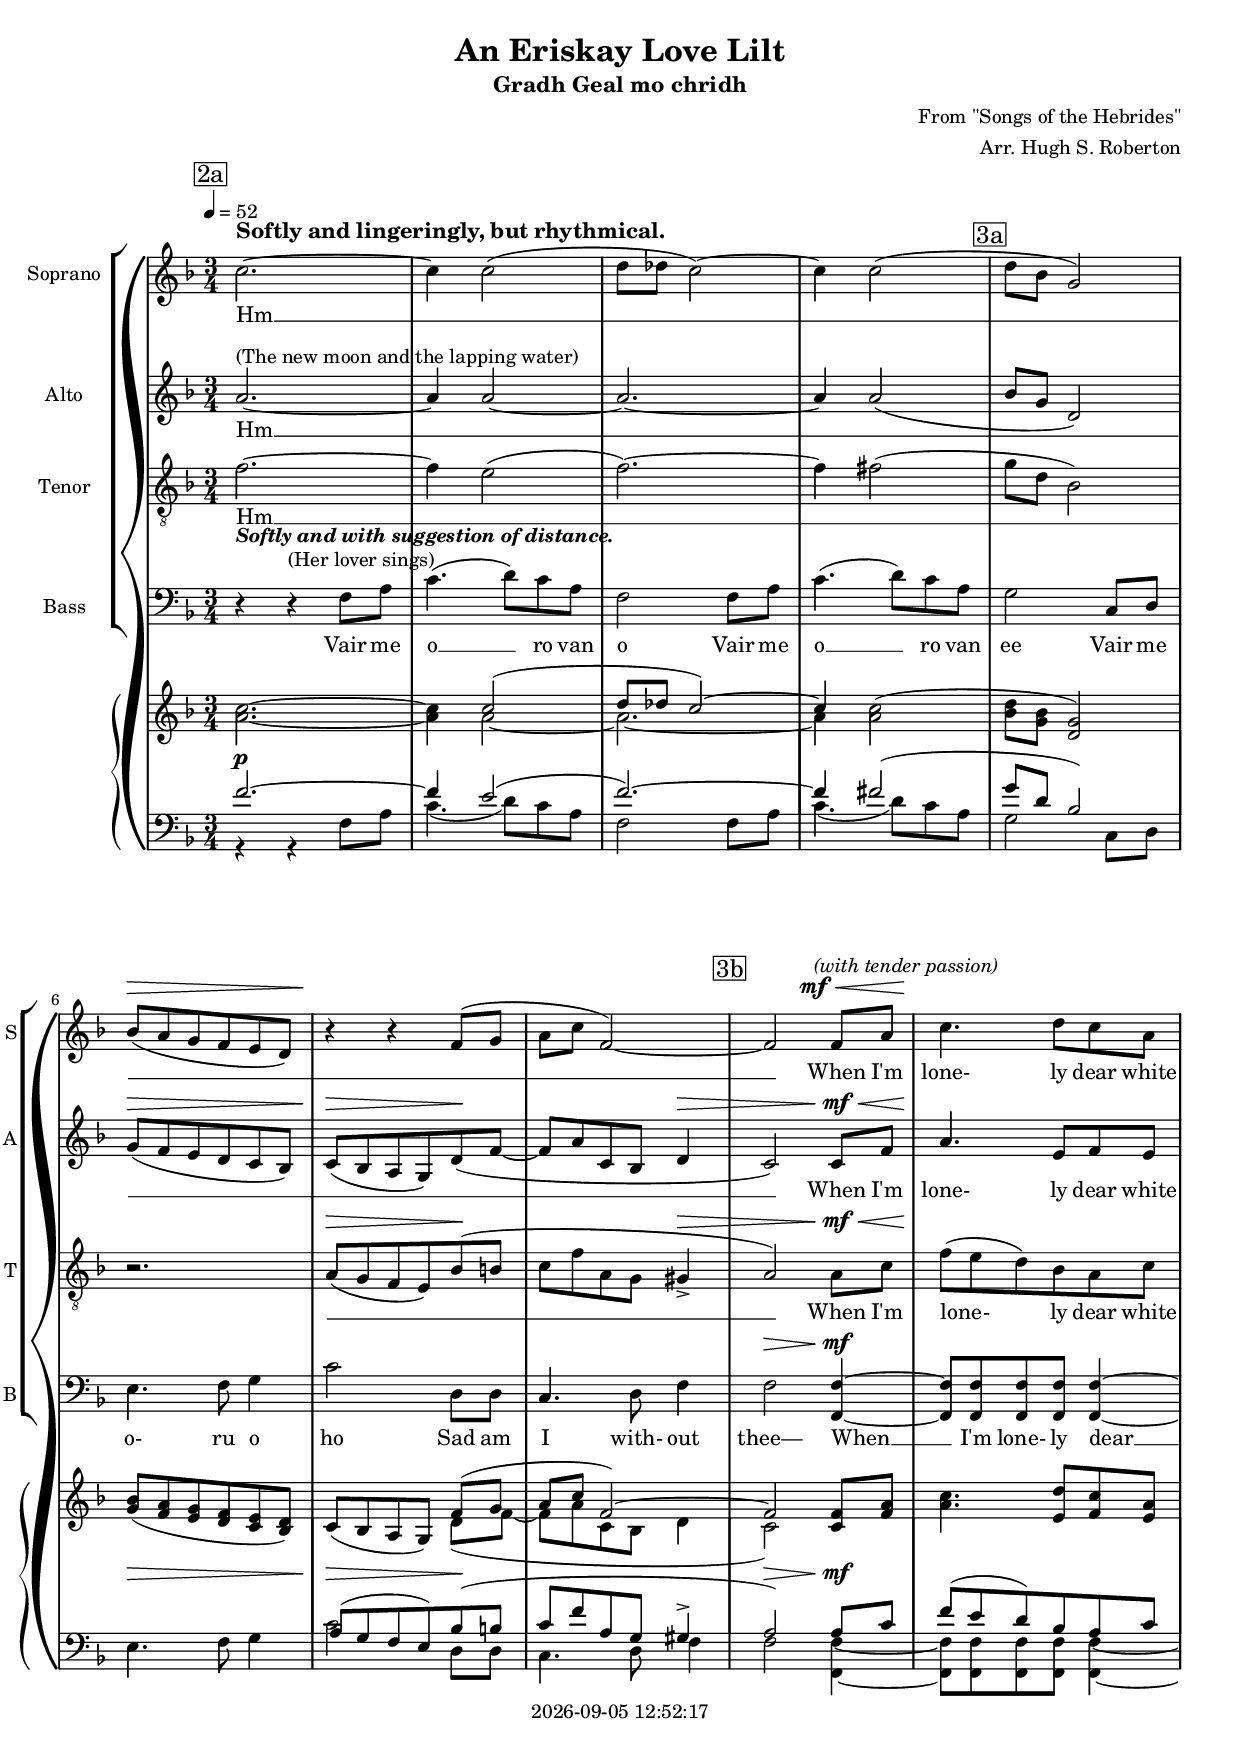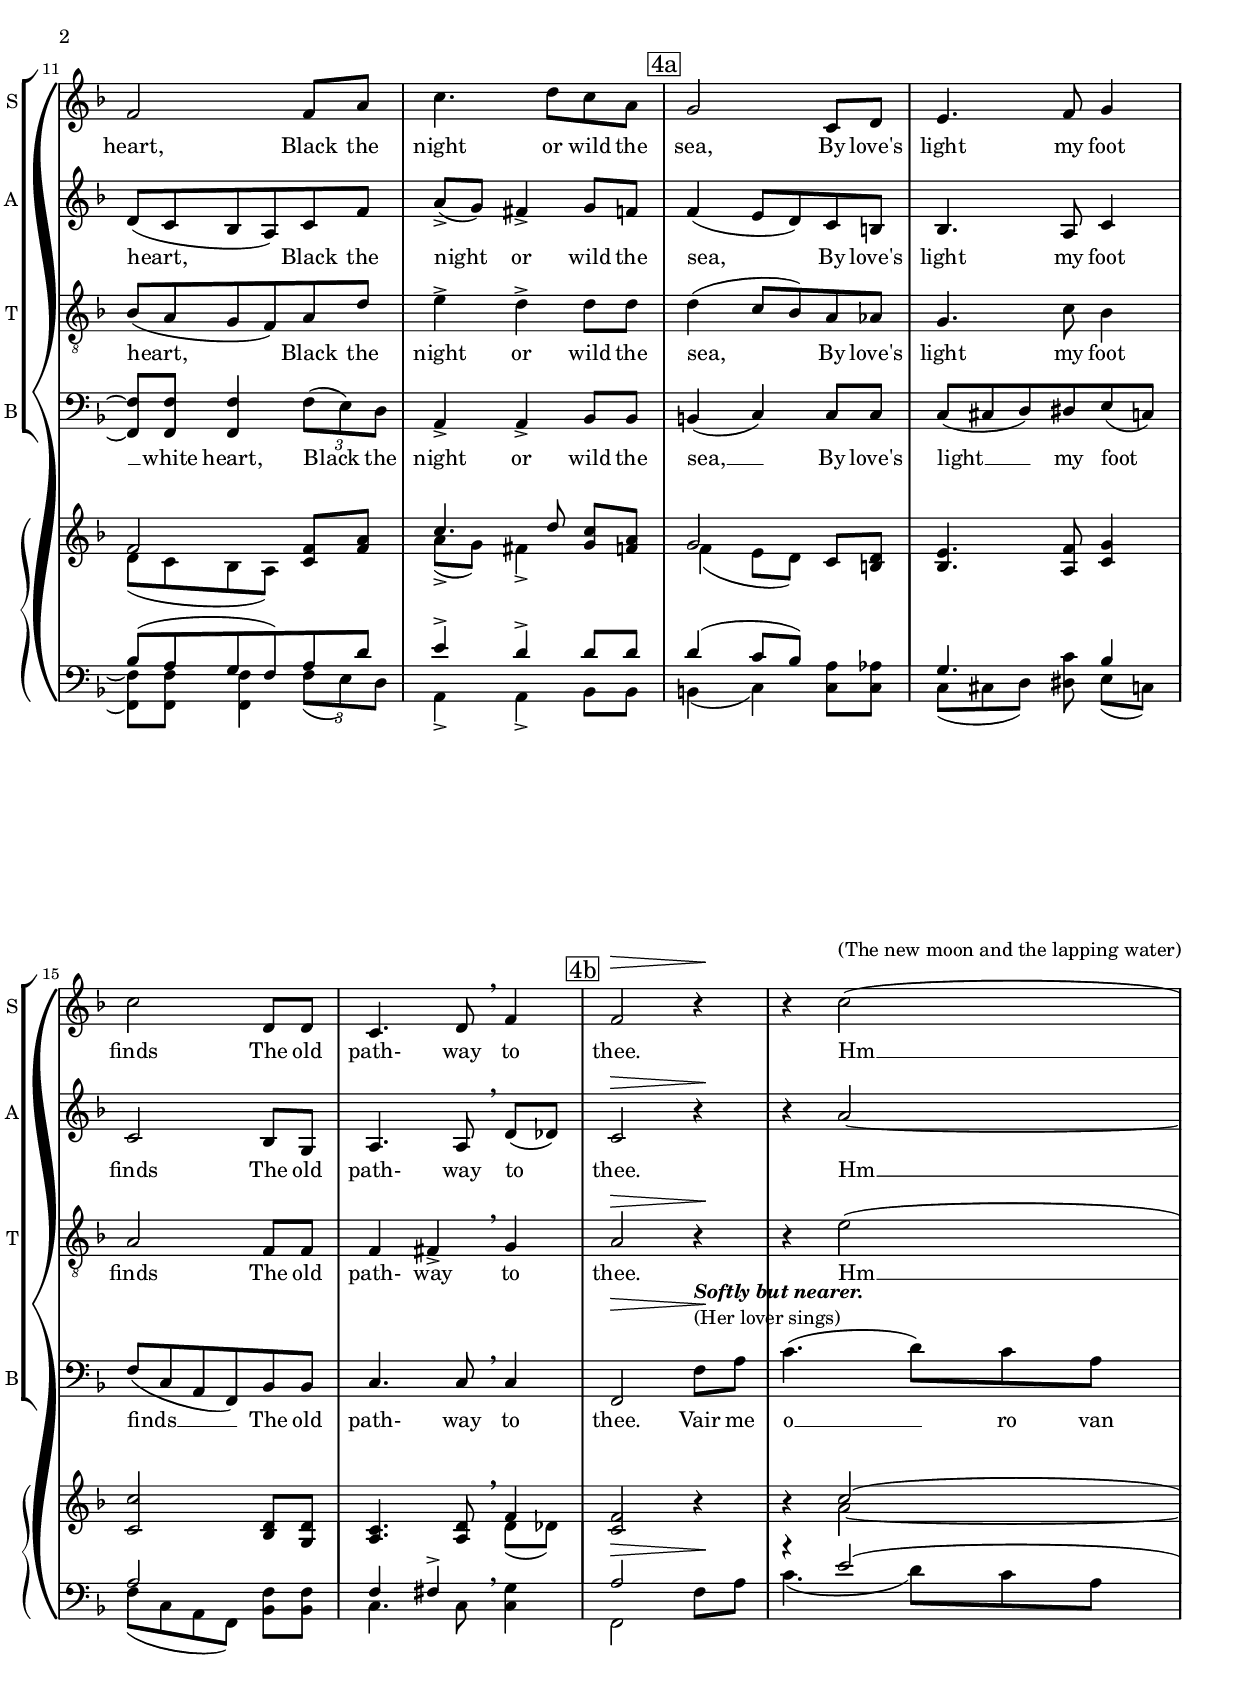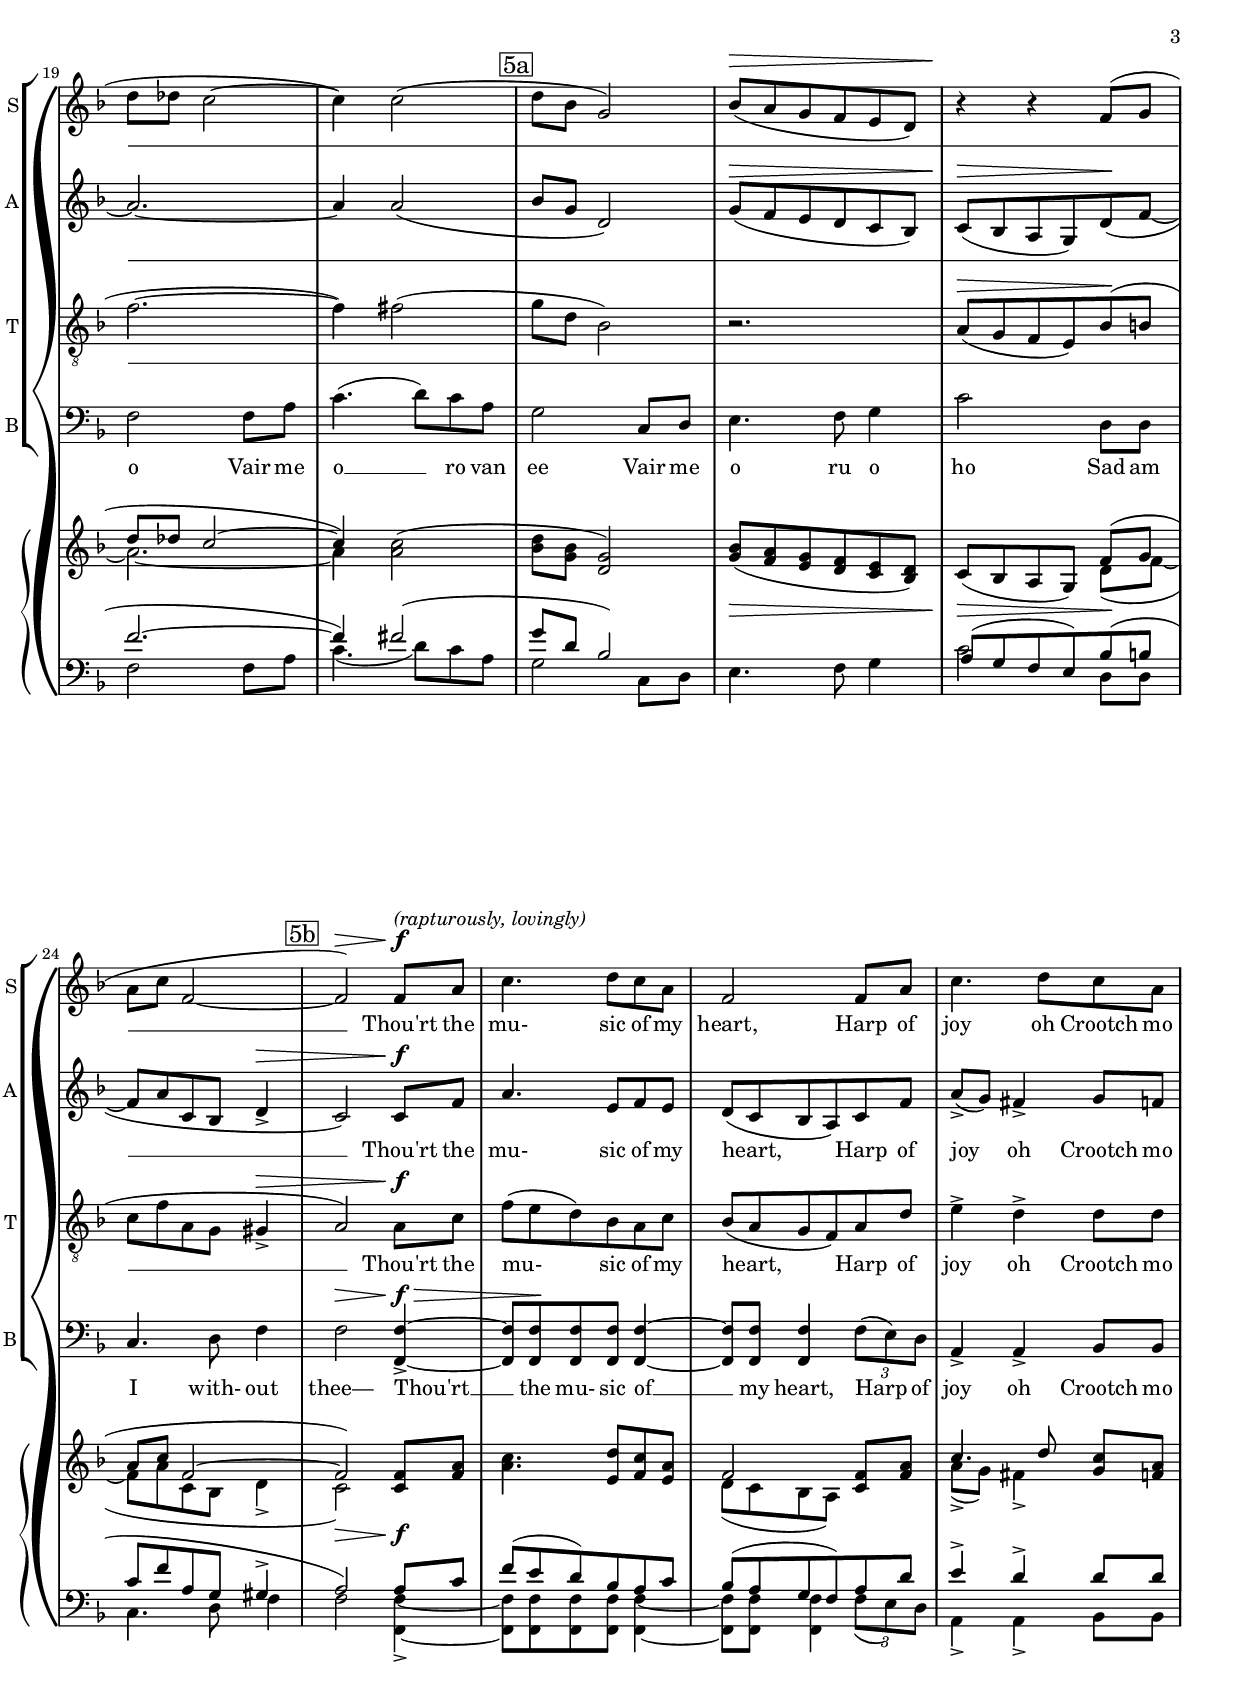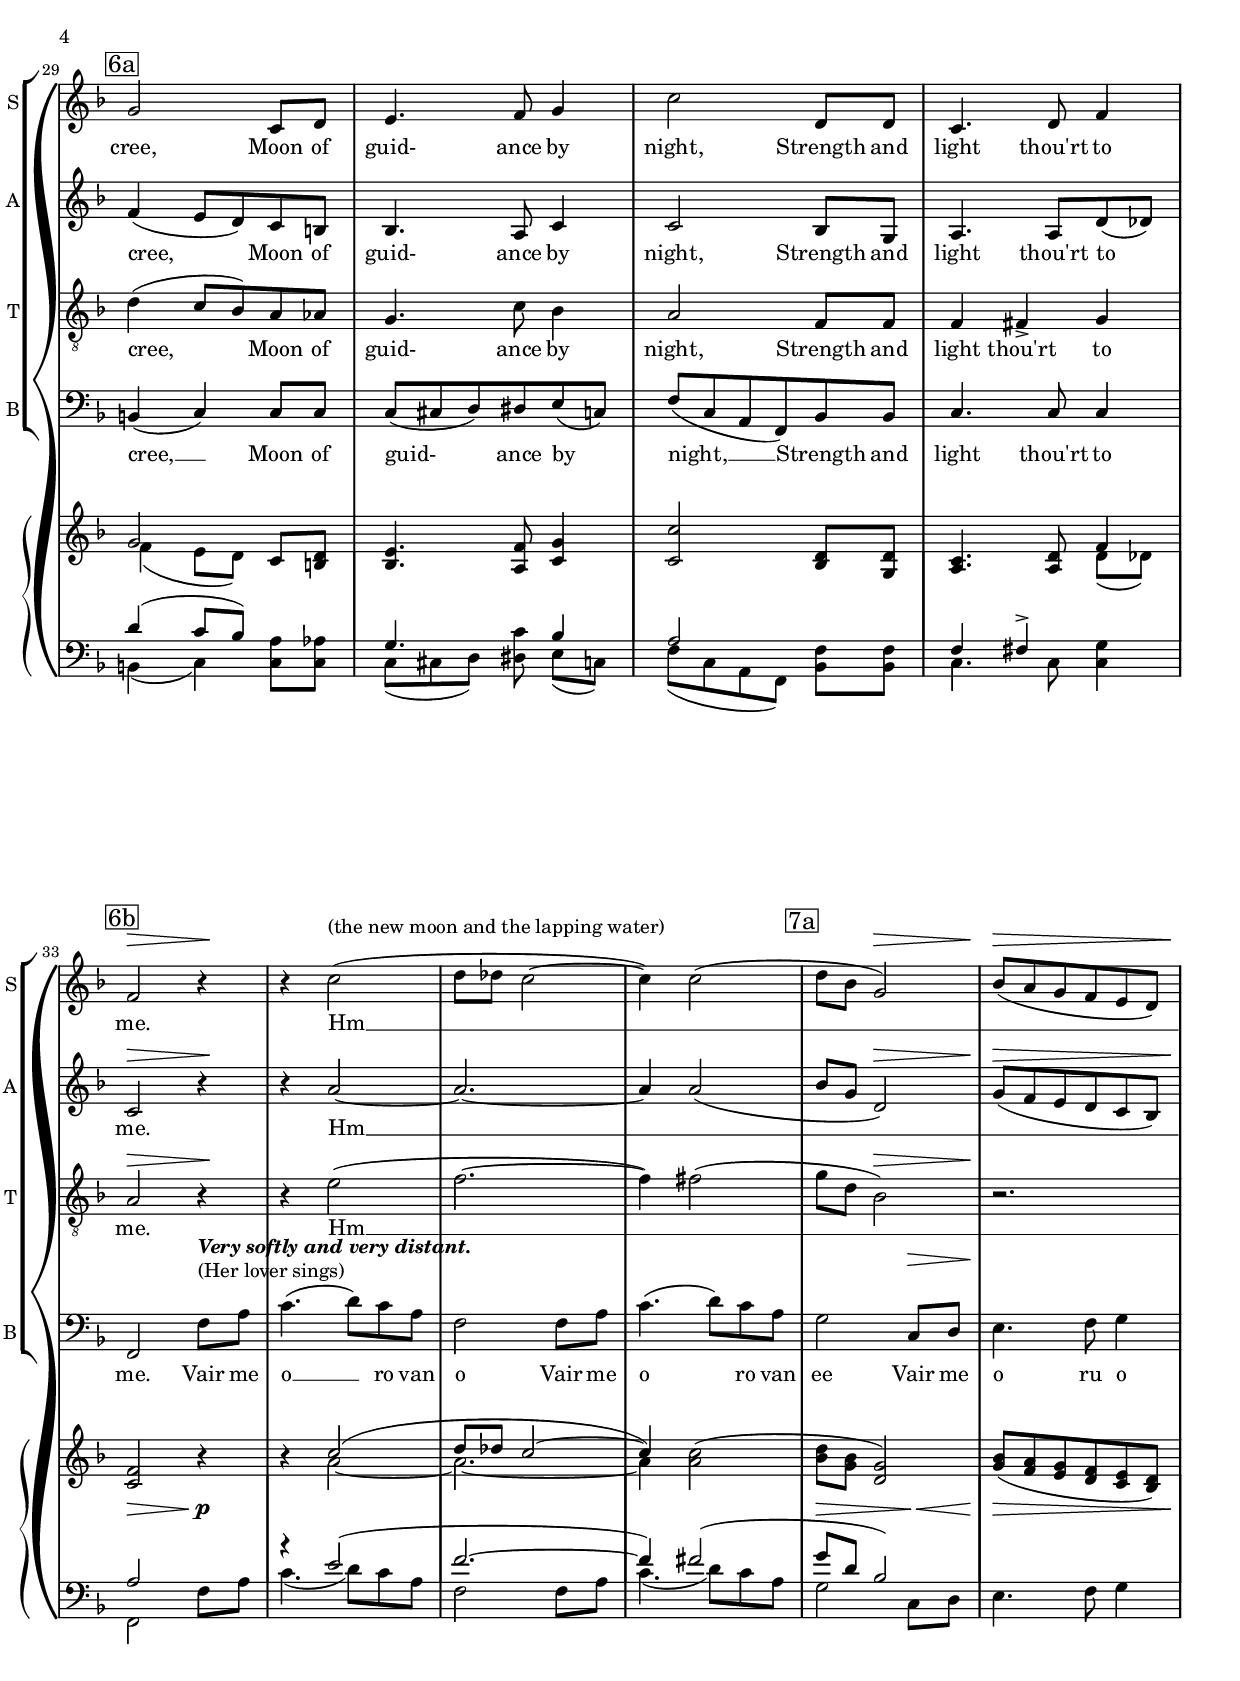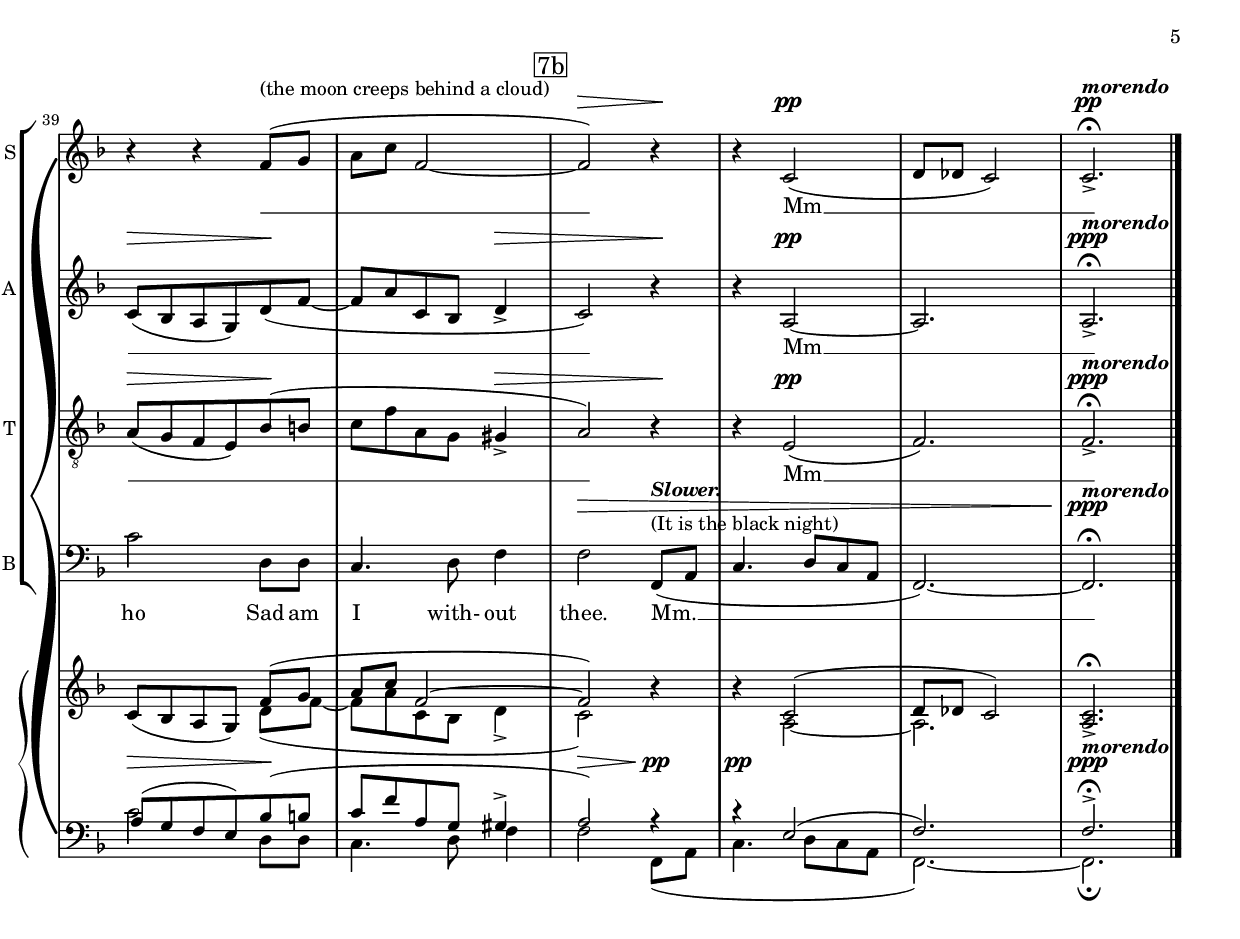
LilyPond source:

\version "2.20.2"

\include "articulate.ly"

today = #(strftime "%Y-%m-%d %H:%M:%S" (localtime (current-time)))

\header {
% centered at top
%  dedication  = "dedication"
  title       = "An Eriskay Love Lilt"
  subtitle    = "Gradh Geal mo chridh"
%  subsubtitle = "subsubtitle"
%  instrument  = "instrument"
  
% arrangement of following lines:
%
%  poet    composer
%  meter   arranger
%  piece       opus

  composer    = "From \"Songs of the Hebrides\""
  arranger    = "Arr. Hugh S. Roberton"
%  opus        = "opus"

%  poet        = "poet"
%  meter       = "meter"
%  piece       = "piece"

% centered at bottom
% tagline     = "tagline" % default lilypond version
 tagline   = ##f
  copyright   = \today
}

#(set-global-staff-size 17)

global = {
  \key f \major
  \time 3/4
%  \tempo 4=44
  \tempo 4=52
}

RehearsalTrack = {
%  \set Score.currentBarNumber = #5
%  \mark \markup { \box 5 }
%  \mark \markup { \circle "1a" }
  \mark \markup { \box "2a" } s2.*4
  \mark \markup { \box "3a" } s2.*4
  \mark \markup { \box "3b" } s2.*4
  \mark \markup { \box "4a" } s2.*4
  \mark \markup { \box "4b" } s2.*4
  \mark \markup { \box "5a" } s2.*4
  \mark \markup { \box "5b" } s2.*4
  \mark \markup { \box "6a" } s2.*4
  \mark \markup { \box "6b" } s2.*4
  \mark \markup { \box "7a" } s2.*4
  \mark \markup { \box "7b" } s2.*4
}

soprano = \relative c'' {
  \global
  c2.~
  c4 c2(
  d8 des c2)~
  c4 c2(
  d8 bes g2) % 3a
  bes8(a g f e d)
  r4 r f8( g
  a8 c f,2)~
  f2 f8 a % 3b
  c4. d8 c a
  f2 f8 a
  c4. d8 c a
  g2 c,8 d % 4a
  e4. f8 g4
  c2 d,8 d
  c4. d8 \breathe f4
  f2 r4 % 4b
  r4 c'2(
  d8 des c2~
  c4) c2(
  d8 bes g2) % 5a
  bes8(a g f e d)
  r4 r f8(g
  a8 c f,2~
  f2) f8 a % 5b
  c4. d8 c a
  f2 f8 a
  c4. d8 c a
  g2 c,8 d % 6a
  e4. f8 g4
  c2 d,8 d
  c4. d8 f4
  f2 r4 % 6b
  r4 c'2(
  d8 des c2~
  c4) c2(
  d8 bes g2) % 7a
  bes8(a g f e d)
  r4 r f8(g
  a8 c f,2~
  f2) r4 % 7b
  r4 c2(
  d8 des c2)
  c2.->\fermata
  \bar "|."
}

dynamicsSop = {
  \override DynamicTextSpanner.style = #'none
  s2.^\markup \upright \bold \large {Softly and lingeringly, but rhythmical.}
  s2.*3
  s2. % 3a
  s2.\>
  s2.\!
  s2.
  s4. s\mf\<^\markup {(with tender passion)} % 3b
  s2.\!
  s2.
  s2.
  s2.*4 % 4a
  s2\> s4\! % 4b
  s4 s2^\markup \upright {(The new moon and the lapping water)}
  s2.
  s2.
  s2. % 5a
  s2.\>
  s2.\!
  s2.
  s2\> s4\f^\markup {(rapturously, lovingly)} % 5b
  s2.*3
  s2.*4 % 6a
  s2\> s4\! % 6b
  s4 s2^\markup \upright {(the new moon and the lapping water)}
  s2.
  s2.
  s4 s2\> % 7a
  s2.\>
  s2\! s4^\markup \upright {(the moon creeps behind a cloud)}
  s2.
  s2\> s4\! % 7b
  s4 s2\pp
  s2.
  s2.\pp^\markup \bold morendo
}

wordsSop = \lyricmode {
  Hm __ _ _ _ _
  When I'm lone- ly dear white heart,
  Black the night or wild the sea,
  By love's light my foot finds
  The old path- way to thee.
  Hm __ _ _ _
  Thou'rt the mu- sic of my heart,
  Harp of joy oh Crootch mo cree,
  Moon of guid- ance by night,
  Strength and light thou'rt to me.
  Hm __ _ _ _
  Mm __ _
}

alto = \relative c'' {
  \global
  a2.~
  a4 a2~
  a2.~
  a4 a2(
  bes8 g d2) % 3a
  g8(f e d c bes)
  c8(bes a g) d'(f~
  f8 a c, bes d4
  c2) c8 f % 3b
  a4. e8 f e
  d8(c bes a) c f
  a8->(g) fis4-> g8 f
  f4(e8 d)c b % 4a
  bes4. a8 c4
  c2 bes8 g
  a4. a8 \breathe d8(des) %%% FIX
  c2 r4 % 4b
  r4 a'2~
  a2.~
  a4 a2(
  bes8 g d2) % 5a
  g8(f e d c bes)
  c8(bes a g) d'8(f~
  f8 a c, bes d4->
  c2) c8 f % 5b
  a4. e8 f e
  d8(c bes a) c f
  a8->(g) fis4-> g8 f
  f4(e8 d) c b % 6a
  bes4. a8 c4
  c2 bes8 g
  a4. a8 d8(des) %%% FIX
  c2 r4 % 6b
  r4 a'2~
  a2.~
  a4 a2(
  bes8 g d2) % 7a
  g8(f e d c bes)
  c8(bes a g) d'( f~
  f8 a c, bes d4->
  c2) r4 % 7b
  r4 a2~
  a2.
  a2.->\fermata
  \bar "|."
}

dynamicsAlto = {
  \override DynamicTextSpanner.style = #'none
  s2.-\markup \upright {(The new moon and the lapping water)}
  s2.*3
  s2. % 3a
  s2.\>
  s2\> s4\!
  s2 s4\>
  s2 s4\mf\< % 3b
  s2.\!
  s2.
  s2.
  s2.*4 % 4a
  s2\> s4\! % 4b
  s2.*3
  s2. % 5a
  s2.\>
  s2\> s4\!
  s2 s4\>
  s2 s4\f % 5b
  s2.*3
  s2.*4 % 6a
  s2\> s4\! % 6b
  s2.*3
  s4 s2\> % 7a
  s2.\>
  s2\> s4\!
  s2 s4\>
  s2 s4\! % 7b
  s4 s2\pp
  s2.
  s2.\ppp^\markup \bold morendo
}

wordsAlto = \lyricmode {
  Hm __ _ _ _ _ _
  When I'm lone- ly dear white heart,
  Black the night or wild the sea,
  By love's light my foot finds
  The old path- way to thee.
  Hm __ _ _ _ _
  Thou'rt the mu- sic of my heart,
  Harp of joy oh Crootch mo cree,
  Moon of guid- ance by night,
  Strength and light thou'rt to me.
  Hm __ _ _ _ _
  Mm __ _
}

wordsAltoMidi = \lyricmode {
  "\nHm "  "" "" "" "" ""
  "\nWhen " "I'm " lone "ly " "dear " "white " "heart, "
  "\nBlack " "the " "night " "or " "wild " "the " "sea, "
  "\nBy " "love's " "light " "my " "foot " "finds "
  "\nThe " "old " path "way " "to " "thee. "
  "\nHm "  "" "" "" ""
  "\nThou'rt " "the " mu "sic " "of " "my " "heart, "
  "\nHarp " "of " "joy " "oh " "Crootch " "mo " "cree, "
  "\nMoon " "of " guid "ance " "by " "night, "
  "\nStrength " "and " "light " "thou'rt " "to " "me. "
  "\nHm "  "" "" "" ""
  "\nMm "  ""
}

tenor = \relative c' {
  \global
  f2.~
  f4 e2(
  f2.)~
  f4 fis2(
  g8 d bes2) % 3a
  r2.
  a8(g f e) bes'(b
  c8 f a, g gis4->
  a2) a8 c % 3b
  f8(e d) bes a c
  bes8(a g f) a d
  e4-> d-> d8 d
  d4(c8 bes) a aes % 4a
  g4. c8 bes4
  a2 f8 f
  f4 fis-> \breathe g
  a2 r4 % 4b
  r4 e'2(
  f2.~
  f4) fis2(
  g8 d bes2) % 5a
  r2.
  a8(g f e) bes'(b
  c8 f a, g gis4->
  a2) a8 c % 5b
  f8(e d) bes a c
  bes8(a g f) a d
  e4-> d-> d8 d
  d4(c8 bes) a aes % 6a
  g4. c8 bes4
  a2 f8 f
  f4 fis-> g
  a2 r4 % 6b
  r4 e'2(
  f2.~
  f4) fis2(
  g8 d bes2) % 7a
  r2.
  a8(g f e) bes'(b
  c8 f a, g gis4->
  a2) r4 % 7b
  r4 e2(
  f2.)
  f2.->\fermata
  \bar "|."
}

dynamicsTenor = {
  \override DynamicTextSpanner.style = #'none
  s2.*4
  s2. % 3a
  s2.
  s2\> s4\!
  s2 s4\>
  s2 s4\mf\< % 3b
  s2.\!
  s2.*2
  s2.*4 % 4a
  s2\> s4\! % 4b
  s2.*3
  s2. % 5a
  s2.
  s2\> s4\!
  s2 s4\>
  s2 s4\f % 5b
  s2.*3
  s2.*4 % 6a
  s2\> s4\! % 6b
  s2.*3
  s4 s2\> % 7a
  s2.\!
  s2\> s4\!
  s2 s4\>
  s2 s4\! % 7b
  s4 s2\pp
  s2.
  s2.\ppp^\markup \bold morendo
}

wordsTenor = \lyricmode {
  Hm __ _ _ _ _
  When I'm lone- ly dear white heart,
  Black the night or wild the sea,
  By love's light my foot finds
  The old path- way to thee.
  Hm __ _ _ _
  Thou'rt the mu- sic of my heart,
  Harp of joy oh Crootch mo cree,
  Moon of guid- ance by night,
  Strength and light thou'rt to me.
  Hm __ _ _ _
  Mm __ _
}

bass= \relative c {
  \global
  r4 r f8 a
  c4.(d8) c a
  f2 f8 a
  c4.(d8) c a
  g2 c,8 d % 3a
  e4. f8 g4
  c2 d,8 d
  c4. d8 f4
  f2 <f, f'>4~ % 3b
  q8 q q q q4~
  q8 q q4 \times 2/3 {f'8(e) d}
  a4-> a-> bes8 bes
  b4(c) c8 c % 4a
  c8(cis d) dis e(c)
  f8(c a f) bes bes
  c4. c8 \breathe c4
  f,2 f'8 a % 4b
  c4.(d8) c a
  f2 f8 a
  c4.(d8) c a
  g2 c,8 d % 5a
  e4. f8 g4
  c2 d,8 d
  c4. d8 f4
  f2 <f, f'>4-> ~ % 5b
  q8 q q q q4~
  q8 q q4 \times 2/3 {f'8(e) d}
  a4-> a-> bes8 bes
  b4(c) c8 c % 6a
  c8(cis d) dis e(c)
  f8(c a f) bes bes
  c4. c8 c4
  f,2 f'8 a % 6b
  c4.(d8) c a
  f2 f8 a
  c4.(d8) c a
  g2 c,8 d % 7a
  e4. f8 g4
  c2 d,8 d
  c4. d8 f4
  f2 f,8(a % 7b
  c4. d8 c a
  f2.)~
  f2.\fermata
  \bar "|."
}

dynamicsBass = {
  \override DynamicTextSpanner.style = #'none
  s4^\markup \bold {Softly and with suggestion of "distance."} s2-\markup \upright {(Her lover sings)}
  s2.*3
  s2.*4 % 3a
  s2\> s4\mf % 3b
  s2.*3
  s2.*4 % 4a
  s2\> s4\!-\markup \upright {(Her lover sings)}^\markup \bold {Softly but "nearer."} % 4b
  s2.*3
  s2.*4 % 5a
  s2\> s4\f\> % 5b
  s8 s\! s2
  s2.
  s2.
  s2.*4 % 6a
  \break s2 s4_\markup \upright {(Her lover sings)}^\markup \bold {Very softly and very "distant."} % 6b
  s2.*3
  s2 s4\> % 7a
  s2.\!
  s2.
  s2.
  s2\> s4_\markup \upright {(It is the black night)} ^\markup \bold Slower. % 7b
  s2.
  s2.
  s2.\ppp^\markup \bold morendo
}


wordsBass = \lyricmode {
  Vair me o __ ro van
  o Vair me o __ ro van
  ee Vair me o- ru o ho
  Sad am I with- out thee—
  When __ I'm lone- ly dear __ white heart,
  Black the night or wild the sea, __
  By love's light __ my foot finds __
  The old path- way to thee.
  Vair me o __ ro van o
  Vair me o __ ro van ee
  Vair me o ru o ho
  Sad am I with- out thee—
  Thou'rt __ the mu- sic of __ my heart,
  Harp of joy oh Crootch mo cree, __
  Moon of guid- ance by night, __
  Strength and light thou'rt to me.
  Vair me o __ ro van o
  Vair me o__ ro van ee
  Vair me o ru o ho
  Sad am I with- out thee.
  Mm. __
}

wordsBassMidi = \lyricmode {
  "\nVair " "me " "o "  "ro " "van "
  "\no " "Vair " "me " "o "  "ro " "van "
  "\nee " "Vair " "me " o "ru " "o " "ho "
  "\nSad " "am " "I " with "out " "thee— "
  "\nWhen "  "I'm " lone "ly " "dear "  "white " "heart, "
  "\nBlack " "the " "night " "or " "wild " "the " "sea, " 
  "\nBy " "love's " "light "  "my " "foot " "finds " 
  "\nThe " "old " path "way " "to " "thee. "
  "\nVair " "me " "o "  "ro " "van " "o "
  "\nVair " "me " "o "  "ro " "van " "ee "
  "\nVair " "me " "o " "ru " "o " "ho "
  "\nSad " "am " "I " with "out " "thee— "
  "\nThou'rt "  "the " mu "sic " "of "  "my " "heart, "
  "\nHarp " "of " "joy " "oh " "Crootch " "mo " "cree, " 
  "\nMoon " "of " guid "ance " "by " "night, " 
  "\nStrength " "and " "light " "thou'rt " "to " "me. "
  "\nVair " "me " "o "  "ro " "van " "o "
  "\nVair " "me " "o__ " "ro " "van " "ee "
  "\nVair " "me " "o " "ru " "o " "ho "
  "\nSad " "am " "I " with "out " "thee. "
  "\nMm. " 
}

dynamicsPiano = {
  \override DynamicTextSpanner.style = #'none
  s2.\p
  s2.*3
  s2. % 3a
  s2.\>
  s2\> s4\!
  s2.
  s2\> s4\mf % 3b
  s2.*3
  s2.*4 % 4a
  s2\> s4\! % 4b
  s2.*3
  s2. % 5a
  s2.\>
  s2\> s4\!
  s2.
  s2\> s4\f % 5b
  s2.*3
  s2.*4 % 6a
  s2\> s4\p % 6b
  s2.*3
  s2\> s4\< % 7a
  s2.\>
  s2\> s4\!
  s2.
  s2\> s4\pp % 7b
  s2.\pp
  s2.
  s2.\ppp^\markup \bold morendo
}

\book {
  \score {
    \bookOutputSuffix "single"
    \context GrandStaff <<
      <<
        \new ChoirStaff <<
                                  % Single soprano staff
          \new Dynamics \dynamicsSop
          \new Staff \with { instrumentName = #"Soprano" shortInstrumentName = #"S" } <<
            \new Voice \RehearsalTrack
            \new Voice = "soprano" \soprano
            \new Lyrics \lyricsto "soprano" \wordsSop
          >>
                                  % Single alto staff
          \new Dynamics \dynamicsAlto
          \new Staff \with { instrumentName = #"Alto" shortInstrumentName = #"A" } <<
            \new Voice = "alto" \alto
            \new Lyrics \lyricsto "alto" \wordsAlto
          >>
                                  % Single tenor staff
          \new Dynamics \dynamicsTenor
          \new Staff \with { instrumentName = #"Tenor" shortInstrumentName = #"T" } <<
            \clef "treble_8"
            \new Voice = "tenor" \tenor
            \new Lyrics \lyricsto "tenor" \wordsTenor
          >>
                                  % Single bass staff
          \new Dynamics \dynamicsBass
          \new Staff \with { instrumentName = #"Bass" shortInstrumentName = #"B" } <<
            \clef "bass"
            \new Voice = "bass" \bass
            \new Lyrics \lyricsto "bass" \wordsBass
          >>
        >>
        \new PianoStaff <<
          \new Staff <<
            \set Staff.printPartCombineTexts = ##f
            \partCombine
            << \soprano >>
            << \alto    >>
          >>
          \new Dynamics \dynamicsPiano
          \new Staff <<
            \clef "bass"
            \set Staff.printPartCombineTexts = ##f
            \partCombine
            << \tenor >>
            << \bass  >>
          >>
        >>
      >>
    >>
    \layout {
      indent = 1.5\cm
      \context {
        \Staff \RemoveAllEmptyStaves
      }
    }
  }
}

\book {
  \score {
    \bookOutputSuffix "midi"
%   \articulate
    \context GrandStaff <<
      <<
        \new ChoirStaff <<
                                  % Single soprano staff
          \new Dynamics \dynamicsSop
          \new Staff \with { instrumentName = #"Soprano" shortInstrumentName = #"S" } <<
            \new Voice \RehearsalTrack
            \new Voice = "soprano" \soprano
%           \new Lyrics \lyricsto "soprano" \wordsSop
          >>
                                  % Single alto staff
          \new Dynamics \dynamicsAlto
          \new Staff \with { instrumentName = #"Alto" shortInstrumentName = #"A" } <<
            \new Voice = "alto" \alto
            \new Lyrics \lyricsto "alto" \wordsAltoMidi
          >>
                                  % Single tenor staff
          \new Dynamics \dynamicsTenor
          \new Staff \with { instrumentName = #"Tenor" shortInstrumentName = #"T" } <<
            \clef "treble_8"
            \new Voice = "tenor" \tenor
%           \new Lyrics \lyricsto "tenor" \wordsTenor
          >>
                                  % Single bass staff
          \new Dynamics \dynamicsBass
          \new Staff \with { instrumentName = #"Bass" shortInstrumentName = #"B" } <<
            \clef "bass"
            \new Voice = "bass" \bass
%          \new Lyrics \lyricsto "bass" \wordsBassMidi
          >>
        >>
        \new PianoStaff <<
          \new Staff <<
            \set Staff.printPartCombineTexts = ##f
            \partCombine
            << \soprano >>
            << \alto    >>
          >>
          \new Dynamics \dynamicsPiano
          \new Staff <<
            \clef "bass"
            \set Staff.printPartCombineTexts = ##f
            \partCombine
            << \tenor >>
            << \bass  >>
          >>
        >>
      >>
    >>
    \midi {}
  }
}

\book {
  \score {
    \bookOutputSuffix "midi-bass"
%   \articulate
    \context GrandStaff <<
      <<
        \new ChoirStaff <<
                                  % Single soprano staff
          \new Dynamics \dynamicsSop
          \new Staff \with { instrumentName = #"Soprano" shortInstrumentName = #"S" } <<
            \new Voice \RehearsalTrack
            \new Voice = "soprano" \soprano
%           \new Lyrics \lyricsto "soprano" \wordsSop
          >>
                                  % Single alto staff
          \new Dynamics \dynamicsAlto
          \new Staff \with { instrumentName = #"Alto" shortInstrumentName = #"A" } <<
            \new Voice = "alto" \alto
%           \new Lyrics \lyricsto "alto" \wordsAltoMidi
          >>
                                  % Single tenor staff
          \new Dynamics \dynamicsTenor
          \new Staff \with { instrumentName = #"Tenor" shortInstrumentName = #"T" } <<
            \clef "treble_8"
            \new Voice = "tenor" \tenor
%           \new Lyrics \lyricsto "tenor" \wordsTenor
          >>
                                  % Single bass staff
          \new Dynamics \dynamicsBass
          \new Staff \with { instrumentName = #"Bass" shortInstrumentName = #"B" } <<
            \clef "bass"
            \new Voice = "bass" \bass
            \new Lyrics \lyricsto "bass" \wordsBassMidi
          >>
        >>
        \new PianoStaff <<
          \new Staff <<
            \set Staff.printPartCombineTexts = ##f
            \partCombine
            << \soprano >>
            << \alto    >>
          >>
          \new Dynamics \dynamicsPiano
          \new Staff <<
            \clef "bass"
            \set Staff.printPartCombineTexts = ##f
            \partCombine
            << \tenor >>
            << \bass  >>
          >>
        >>
      >>
    >>
    \midi {}
  }
}
